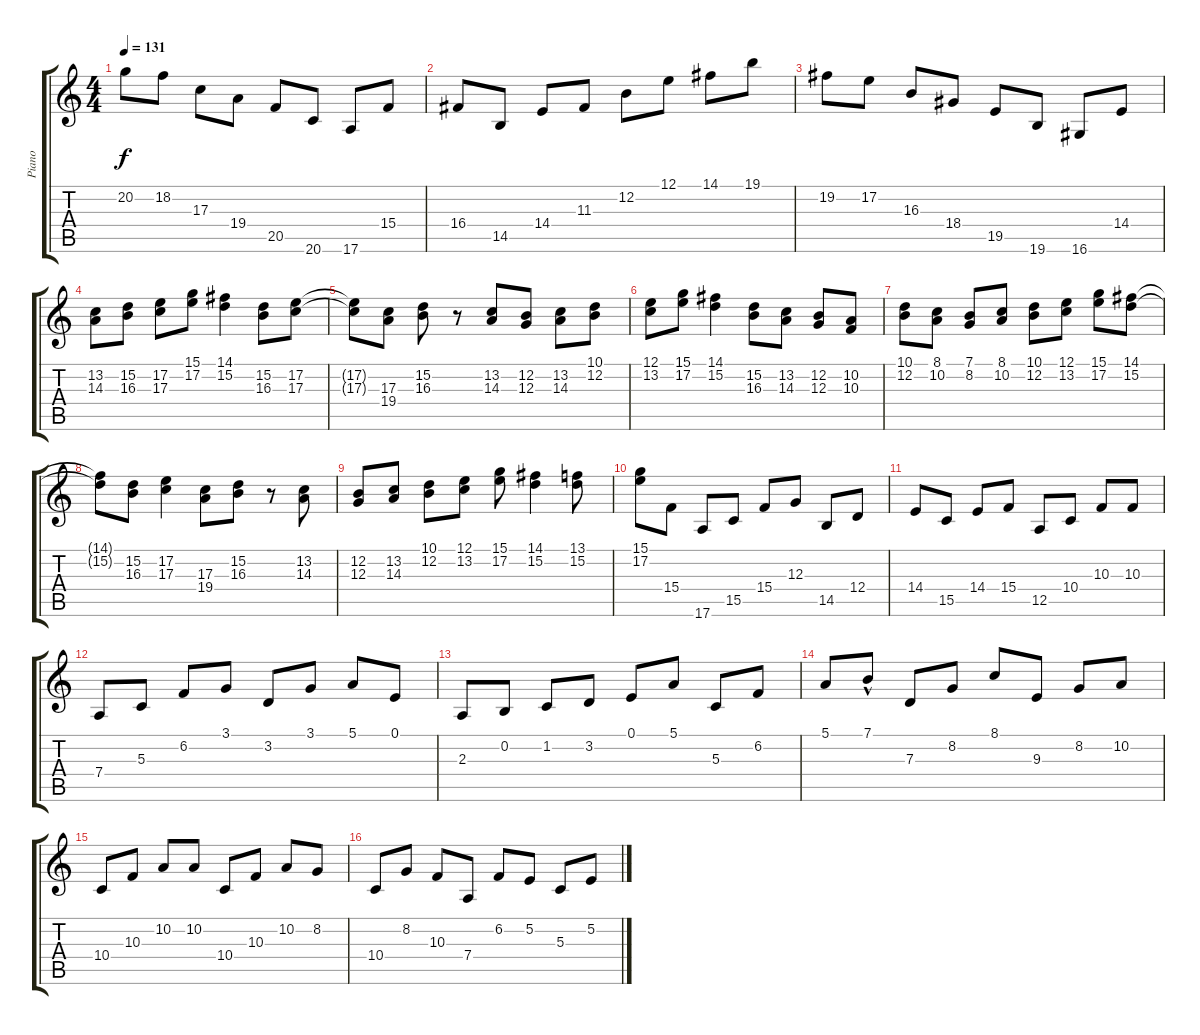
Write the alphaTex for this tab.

\track ("Piano" "Piano") {instrument electricgrandpiano}
\staff {score tabs}
\tuning (E4 B3 G3 D3 A2 E2) {hide}
\ts (4 4)
\tempo 131
\clef g2
\ks c
20.2.8{dy f} 18.2.8 17.3.8 19.4.8 20.5.8 20.6.8 17.6.8 15.4.8 |
16.4.8 14.5.8 14.4.8 11.3.8 12.2.8 12.1.8 14.1.8 19.1.8 |
19.2.8 17.2.8 16.3.8 18.4.8 19.5.8 19.6.8 16.6.8 14.4.8 |
(13.2 14.3).8 (15.2 16.3).8 (17.2 17.3).8 (15.1 17.2).8 (14.1 15.2).4 (15.2 16.3).8 (17.2 17.3).8 |
(17.2{t} 17.3{t}).8 (17.3 19.4).8 (15.2 16.3).8 r.8 (13.2 14.3).8 (12.2 12.3).8 (13.2 14.3).8 (10.1 12.2).8 |
(12.1 13.2).8 (15.1 17.2).8 (14.1 15.2).4 (15.2 16.3).8 (13.2 14.3).8 (12.2 12.3).8 (10.2 10.3).8 |
(10.1 12.2).8 (8.1 10.2).8 (7.1 8.2).8 (8.1 10.2).8 (10.1 12.2).8 (12.1 13.2).8 (15.1 17.2).8 (14.1 15.2).8 |
(14.1{t} 15.2{t}).8 (15.2 16.3).8 (17.2 17.3).4 (17.3 19.4).8 (15.2 16.3).8 r.8 (13.2 14.3).8 |
(12.2 12.3).8 (13.2 14.3).8 (10.1 12.2).8 (12.1 13.2).8 (15.1 17.2).8 (14.1 15.2).4 (13.1 15.2).8 |
(15.1 17.2).8 15.4.8 17.6.8 15.5.8 15.4.8 12.3.8 14.5.8 12.4.8 |
14.4.8 15.5.8 14.4.8 15.4.8 12.5.8 10.4.8 10.3.8 10.3.8 |
7.4.8 5.3.8 6.2.8 3.1.8 3.2.8 3.1.8 5.1.8 0.1.8 |
2.3.8 0.2.8 1.2.8 3.2.8 0.1.8 5.1.8 5.3.8 6.2.8 |
5.1.8 7.1{hac}.8 7.3.8 8.2.8 8.1.8 9.3.8 8.2.8 10.2.8 |
10.4.8 10.3.8 10.2.8 10.2.8 10.4.8 10.3.8 10.2.8 8.2.8 |
10.4.8 8.2.8 10.3.8 7.4.8 6.2.8 5.2.8 5.3.8 5.2.8
